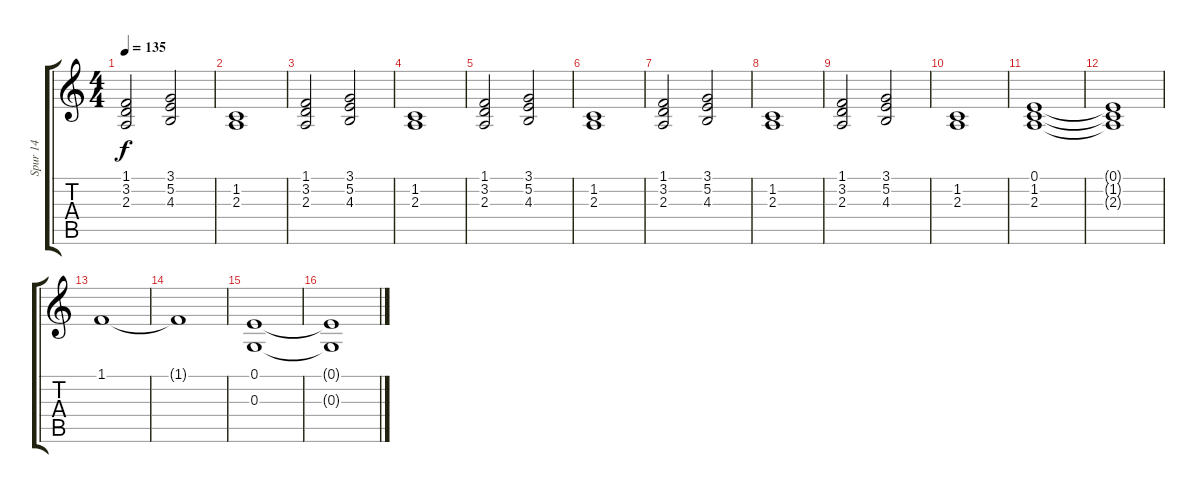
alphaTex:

\track ("Spur 14" "Spur 14") {instrument stringensemble1}
\staff {score tabs}
\tuning (E4 B3 G3 D3 A2 E2) {hide}
\ts (4 4)
\tempo 135
\clef g2
\ks c
(1.1 3.2 2.3).2{dy f} (3.1 5.2 4.3).2 |
(1.2 2.3).1 |
(1.1 3.2 2.3).2 (3.1 5.2 4.3).2 |
(1.2 2.3).1 |
(1.1 3.2 2.3).2 (3.1 5.2 4.3).2 |
(1.2 2.3).1 |
(1.1 3.2 2.3).2 (3.1 5.2 4.3).2 |
(1.2 2.3).1 |
(1.1 3.2 2.3).2 (3.1 5.2 4.3).2 |
(1.2 2.3).1 |
(0.1 1.2 2.3).1 |
(0.1{t} 1.2{t} 2.3{t}).1 |
1.1.1 |
1.1{t}.1 |
(0.1 0.3).1 |
(0.1{t} 0.3{t}).1
